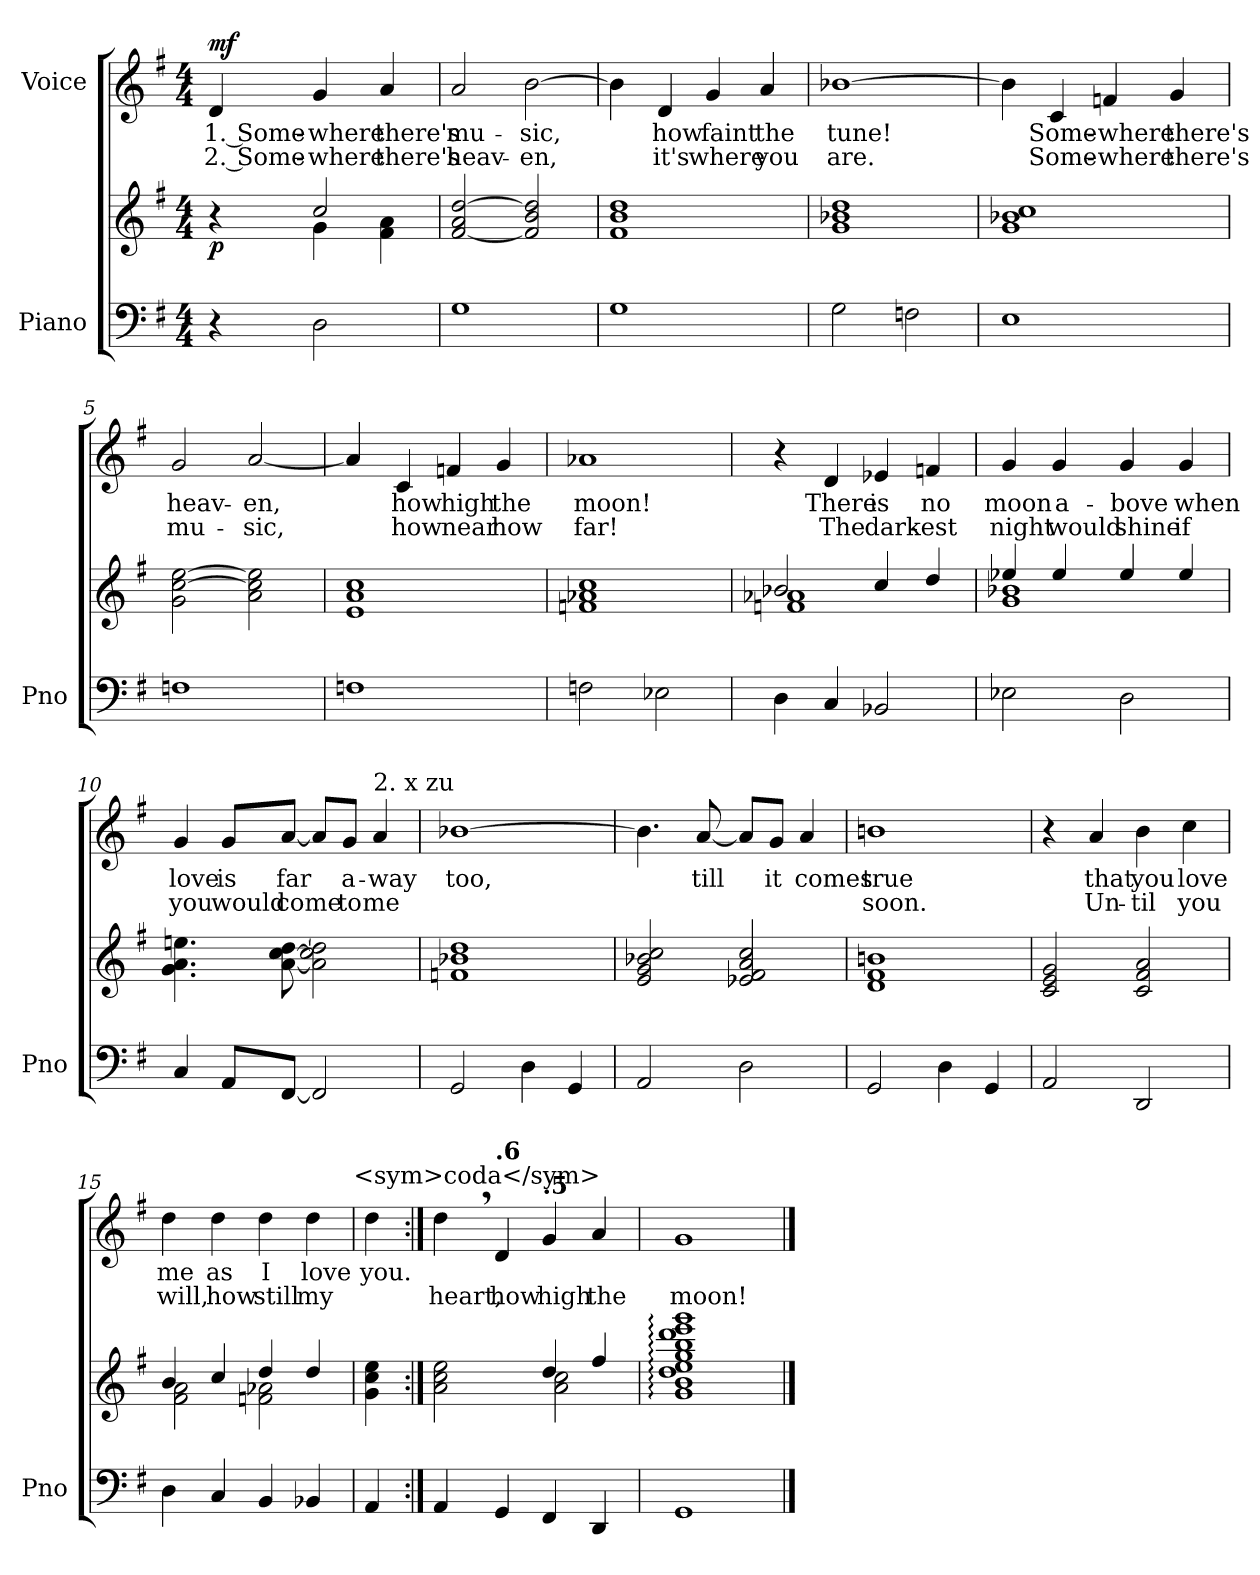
**kern	**kern	**dynam	**kern	**text	**text	**dynam
*part2	*part2	*part2	*part1	*part1	*part1	*part1
*staff3	*staff2	*staff2/3	*staff1	*staff1	*staff1	*staff1
*I"Piano	*	*	*I"Voice	*	*	*
*I'Pno	*	*	*	*	*	*
*clefF4	*clefG2	*	*clefG2	*	*	*
*k[f#]	*k[f#]	*	*k[f#]	*	*	*
*M4/4	*M4/4	*	*M4/4	*	*	*
*MM140	*MM140	*	*MM140	*	*	*
=	=	=	=	=	=	=
*	*^	*	*	*	*	*
!	!	!	!LO:DY:b	!	!LO:LY:b	!LO:LY:b	!LO:DY:b
4r	4r	4ryy	p	4d/	1. Some-	2. Some-	mf
!	!	!	!	!	!LO:LY:b	!LO:LY:b	!
2D\	2cc/	4g\	.	4g/	-where	-where	.
!	!	!	!	!	!LO:LY:b	!LO:LY:b	!
.	.	4f#\ 4a\	.	4a/	there's	there's	.
=1	=1	=1	=1	=1	=1	=1	=1
!	!	!	!	!	!LO:LY:b	!LO:LY:b	!
*	*v	*v	*	*	*	*	*
1G	[2f#/ 2a/ [2dd/	.	2a/	mu-	heav-	.
!	!	!	!	!LO:LY:b	!LO:LY:b	!
.	2f#/] 2b/ 2dd/]	.	[2b\	-sic,	-en,	.
=2	=2	=2	=2	=2	=2	=2
1G	1f# 1b 1dd	.	4b\]	.	.	.
!	!	!	!	!LO:LY:b	!LO:LY:b	!
.	.	.	4d/	how	it's	.
!	!	!	!	!LO:LY:b	!LO:LY:b	!
.	.	.	4g/	faint	where	.
!	!	!	!	!LO:LY:b	!LO:LY:b	!
.	.	.	4a/	the	you	.
=3	=3	=3	=3	=3	=3	=3
!	!	!	!	!LO:LY:b	!LO:LY:b	!
2G\	1g 1b-X 1dd	.	[1b-X	tune!	are.	.
2Fn\	.	.	.	.	.	.
=4	=4	=4	=4	=4	=4	=4
1E	1g 1b-X 1cc	.	4b-\]	.	.	.
!	!	!	!	!LO:LY:b	!LO:LY:b	!
.	.	.	4c/	Some-	Some-	.
!	!	!	!	!LO:LY:b	!LO:LY:b	!
.	.	.	4fn/	-where	-where	.
!	!	!	!	!LO:LY:b	!LO:LY:b	!
.	.	.	4g/	there's	there's	.
=5	=5	=5	=5	=5	=5	=5
!	!	!	!	!LO:LY:b	!LO:LY:b	!
1Fn	2g\ [2cc\ [2ee\	.	2g/	heav-	mu-	.
!	!	!	!	!LO:LY:b	!LO:LY:b	!
.	2a\ 2cc\] 2ee\]	.	[2a/	-en,	-sic,	.
!!LO:LB:g=z
=6	=6	=6	=6	=6	=6	=6
1Fn	1e 1a 1cc	.	4a/]	.	.	.
!	!	!	!	!LO:LY:b	!LO:LY:b	!
.	.	.	4c/	how	how	.
!	!	!	!	!LO:LY:b	!LO:LY:b	!
.	.	.	4fn/	high	near	.
!	!	!	!	!LO:LY:b	!LO:LY:b	!
.	.	.	4g/	the	how	.
=7	=7	=7	=7	=7	=7	=7
!	!	!	!	!LO:LY:b	!LO:LY:b	!
2Fn\	1fn 1a-X 1cc	.	1a-X	moon!	far!	.
2E-X\	.	.	.	.	.	.
=8	=8	=8	=8	=8	=8	=8
*	*^	*	*	*	*	*
4D\	2b-X/	1fn 1a-X	.	4r	.	.	.
!	!	!	!	!	!LO:LY:b	!LO:LY:b	!
4C/	.	.	.	4d/	There	The	.
!	!	!	!	!	!LO:LY:b	!LO:LY:b	!
2BB-X/	4cc/	.	.	4e-X/	is	dark-	.
!	!	!	!	!	!LO:LY:b	!LO:LY:b	!
.	4dd/	.	.	4fn/	no	-est	.
=9	=9	=9	=9	=9	=9	=9	=9
!	!	!	!	!	!LO:LY:b	!LO:LY:b	!
2E-X\	4ee-X/	1g 1b-X	.	4g/	moon	night	.
!	!	!	!	!	!LO:LY:b	!LO:LY:b	!
.	4ee-/	.	.	4g/	a-	would	.
!	!	!	!	!	!LO:LY:b	!LO:LY:b	!
2D\	4ee-/	.	.	4g/	-bove	shine	.
!	!	!	!	!	!LO:LY:b	!LO:LY:b	!
.	4ee-/	.	.	4g/	when	if	.
*	*v	*v	*	*	*	*	*
=10	=10	=10	=10	=10	=10	=10
!	!	!	!	!LO:LY:b	!LO:LY:b	!
4C/	4.g\ 4.a\ 4.een\	.	4g/	love	you	.
!	!	!	!	!LO:LY:b	!LO:LY:b	!
8AA/L	.	.	8g/L	is	would	.
!	!	!	!	!LO:LY:b	!LO:LY:b	!
[8FF#/J	[8a\ [8cc\ [8dd\	.	[8a/J	far	come	.
2FF#/]	2a\] 2cc\] 2dd\]	.	8a/L]	.	.	.
!	!	!	!	!LO:LY:b	!LO:LY:b	!
.	.	.	8g/J	a-	to	.
!	!	!	!LO:TX:t=2. x zu	!	!	!
!	!	!	!	!LO:LY:b	!LO:LY:b	!
.	.	.	4a/	-way	me	.
=11	=11	=11	=11	=11	=11	=11
!	!	!	!	!LO:LY:b	!	!
2GG/	1fn 1b-X 1dd	.	[1b-X	too,	.	.
4D\	.	.	.	.	.	.
4GG/	.	.	.	.	.	.
!!LO:LB:g=z
=12	=12	=12	=12	=12	=12	=12
2AA/	2e/ 2g/ 2b-X/ 2cc/	.	4.b-\]	.	.	.
!	!	!	!	!LO:LY:b	!	!
.	.	.	[8a/	till	.	.
2D\	2e-X/ 2f#/ 2a/ 2cc/	.	8a/L]	.	.	.
!	!	!	!	!LO:LY:b	!	!
.	.	.	8g/J	it	.	.
!	!	!	!	!LO:LY:b	!	!
.	.	.	4a/	comes	.	.
=13	=13	=13	=13	=13	=13	=13
!	!	!	!	!LO:LY:b	!LO:LY:b	!
2GG/	1d 1f# 1bn	.	1bn	true	soon.	.
4D\	.	.	.	.	.	.
4GG/	.	.	.	.	.	.
=14	=14	=14	=14	=14	=14	=14
2AA/	2c/ 2e/ 2g/	.	4r	.	.	.
!	!	!	!	!LO:LY:b	!LO:LY:b	!
.	.	.	4a/	that	Un-	.
!	!	!	!	!LO:LY:b	!LO:LY:b	!
2DD/	2c/ 2f#/ 2a/	.	4b\	you	-til	.
!	!	!	!	!LO:LY:b	!LO:LY:b	!
.	.	.	4cc\	love	you	.
=15	=15	=15	=15	=15	=15	=15
*	*^	*	*	*	*	*
!	!	!	!	!	!LO:LY:b	!LO:LY:b	!
4D\	4b/	2f#\ 2a\	.	4dd\	me	will,	.
!	!	!	!	!	!LO:LY:b	!LO:LY:b	!
4C/	4cc/	.	.	4dd\	as	how	.
!	!	!	!	!	!LO:LY:b	!LO:LY:b	!
4BB/	4dd/	2fn\ 2a-X\	.	4dd\	I	still	.
!	!	!	!	!	!LO:LY:b	!LO:LY:b	!
4BB-X/	4dd/	.	.	4dd\	love	my	.
*	*v	*v	*	*	*	*	*
!	!	!	!LO:TX:a:t=<sym>coda</sym>	!	!	!
=16	=16	=16	=16	=16	=16	=16
!	!	!	!	!LO:LY:b	!	!
4AA/	4g\ 4cc\ 4ee\	.	4dd\	you.	.	.
=17:|!	=17:|!	=17:|!	=17:|!	=17:|!	=17:|!	=17:|!
*	*	*	*MM140	*	*	*
*	*^	*	*	*	*	*
!	!	!	!	!	!	!LO:LY:b	!
4AA/	2a\ 2cc\ 2ee\	2ryy	.	4dd,\	.	heart,	.
*	*	*	*	*MM138	*	*	*
!	!	!	!	!LO:TX:a:B:t=.6	!	!	!
!	!	!	!	!	!	!LO:LY:b	!
4GG/	.	.	.	4d/	.	how	.
*	*	*	*	*MM132	*	*	*
!	!	!	!	!LO:TX:a:B:t=.5	!	!	!
!	!	!	!	!	!	!LO:LY:b	!
4FF#/	4dd/	2a\ 2cc\	.	4g/	.	high	.
*	*	*	*	*MM120	*	*	*
!	!	!	!	!	!	!LO:LY:b	!
4DD/	4ff#/	.	.	4a/	.	the	.
*	*v	*v	*	*	*	*	*
=18	=18	=18	=18	=18	=18	=18
*	*	*	*MM100	*	*	*
!	!	!	!	!	!LO:LY:b	!
1GG	1g: 1b: 1dd: 1ee: 1gg: 1bb: 1ddd: 1eee: 1ggg:	.	1g	.	moon!	.
==	==	==	==	==	==	==
*-	*-	*-	*-	*-	*-	*-
